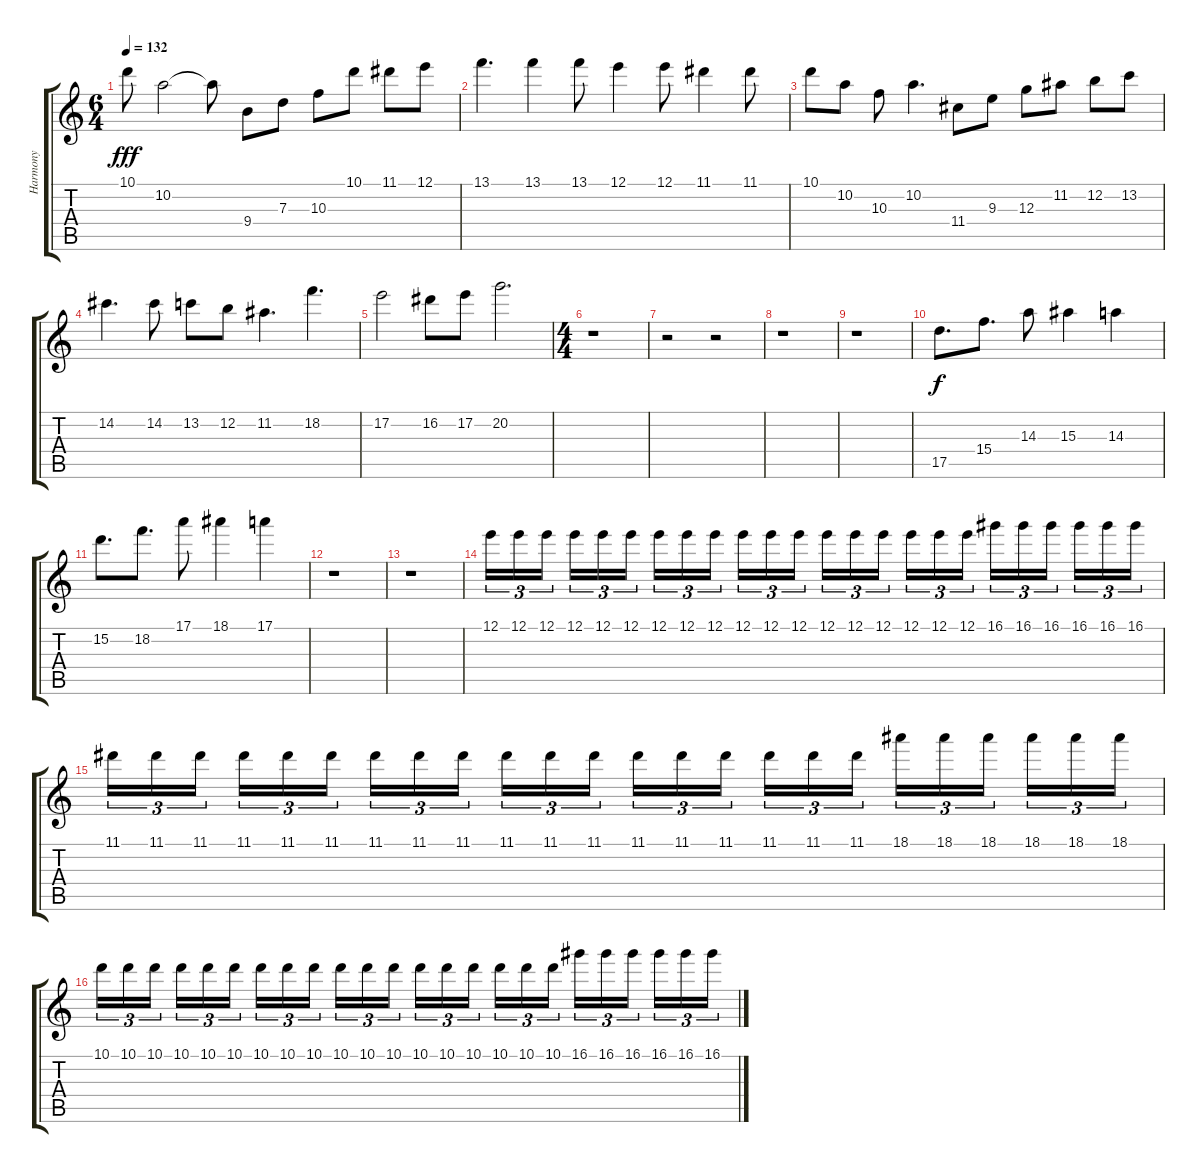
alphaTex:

\track ("Harmony" "Harmony") {instrument distortionguitar}
\staff {score tabs}
\tuning (E4 B3 G3 D3 A2 D2) {hide}
\ts (6 4)
\tempo 132
\clef g2
\ks c
10.1.8{dy fff} 10.2.2 10.2{t}.8 9.4.8 7.3.8 10.3.8 10.1.8 11.1.8 12.1.8 |
13.1.4{d} 13.1.4 13.1.8 12.1.4 12.1.8 11.1.4 11.1.8 |
10.1.8 10.2.8 10.3.8 10.2.4{d} 11.4.8 9.3.8 12.3.8 11.2.8 12.2.8 13.2.8 |
14.2.4{d} 14.2.8 13.2.8 12.2.8 11.2.4{d} 18.2.4{d} |
17.2.2 16.2.8 17.2.8 20.2.2{d} |
\ts (4 4)
r.1 |
r.2 r.2 |
r.1 |
r.1 |
17.5.8{d dy f} 15.4.8{d} 14.3.8 15.3.4 14.3.4 |
15.2.8{d} 18.2.8{d} 17.1.8 18.1.4 17.1.4 |
r.1 |
r.1 |
12.1.16{tu (3 2)} 12.1.16{tu (3 2)} 12.1.16{tu (3 2)} 12.1.16{tu (3 2)} 12.1.16{tu (3 2)} 12.1.16{tu (3 2)} 12.1.16{tu (3 2)} 12.1.16{tu (3 2)} 12.1.16{tu (3 2)} 12.1.16{tu (3 2)} 12.1.16{tu (3 2)} 12.1.16{tu (3 2)} 12.1.16{tu (3 2)} 12.1.16{tu (3 2)} 12.1.16{tu (3 2)} 12.1.16{tu (3 2)} 12.1.16{tu (3 2)} 12.1.16{tu (3 2)} 16.1.16{tu (3 2)} 16.1.16{tu (3 2)} 16.1.16{tu (3 2)} 16.1.16{tu (3 2)} 16.1.16{tu (3 2)} 16.1.16{tu (3 2)} |
11.1.16{tu (3 2)} 11.1.16{tu (3 2)} 11.1.16{tu (3 2)} 11.1.16{tu (3 2)} 11.1.16{tu (3 2)} 11.1.16{tu (3 2)} 11.1.16{tu (3 2)} 11.1.16{tu (3 2)} 11.1.16{tu (3 2)} 11.1.16{tu (3 2)} 11.1.16{tu (3 2)} 11.1.16{tu (3 2)} 11.1.16{tu (3 2)} 11.1.16{tu (3 2)} 11.1.16{tu (3 2)} 11.1.16{tu (3 2)} 11.1.16{tu (3 2)} 11.1.16{tu (3 2)} 18.1.16{tu (3 2)} 18.1.16{tu (3 2)} 18.1.16{tu (3 2)} 18.1.16{tu (3 2)} 18.1.16{tu (3 2)} 18.1.16{tu (3 2)} |
10.1.16{tu (3 2)} 10.1.16{tu (3 2)} 10.1.16{tu (3 2)} 10.1.16{tu (3 2)} 10.1.16{tu (3 2)} 10.1.16{tu (3 2)} 10.1.16{tu (3 2)} 10.1.16{tu (3 2)} 10.1.16{tu (3 2)} 10.1.16{tu (3 2)} 10.1.16{tu (3 2)} 10.1.16{tu (3 2)} 10.1.16{tu (3 2)} 10.1.16{tu (3 2)} 10.1.16{tu (3 2)} 10.1.16{tu (3 2)} 10.1.16{tu (3 2)} 10.1.16{tu (3 2)} 16.1.16{tu (3 2)} 16.1.16{tu (3 2)} 16.1.16{tu (3 2)} 16.1.16{tu (3 2)} 16.1.16{tu (3 2)} 16.1.16{tu (3 2)}
